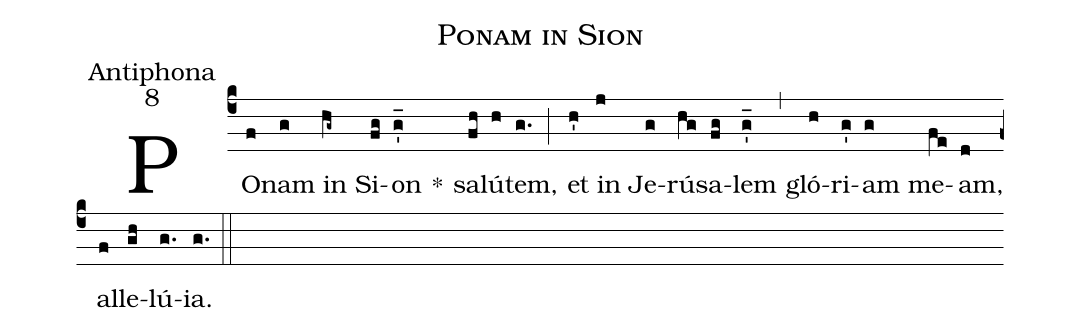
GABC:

name:Ponam in Sion;
office-part:Antiphona;
mode:8;
%%
(c4) PO(f)nam(g) in(hg~) Si(fg)on(g'_) *() sa(fh)lú(h)tem,(g.) (;) et(h') in(j) Je(g)rú(hg)sa(fg)lem(g'_) (,) gló(h)ri(g')am(g) me(fe)am,(d) al(f)le(gh)lú(g.)ia.(g.) (::)
